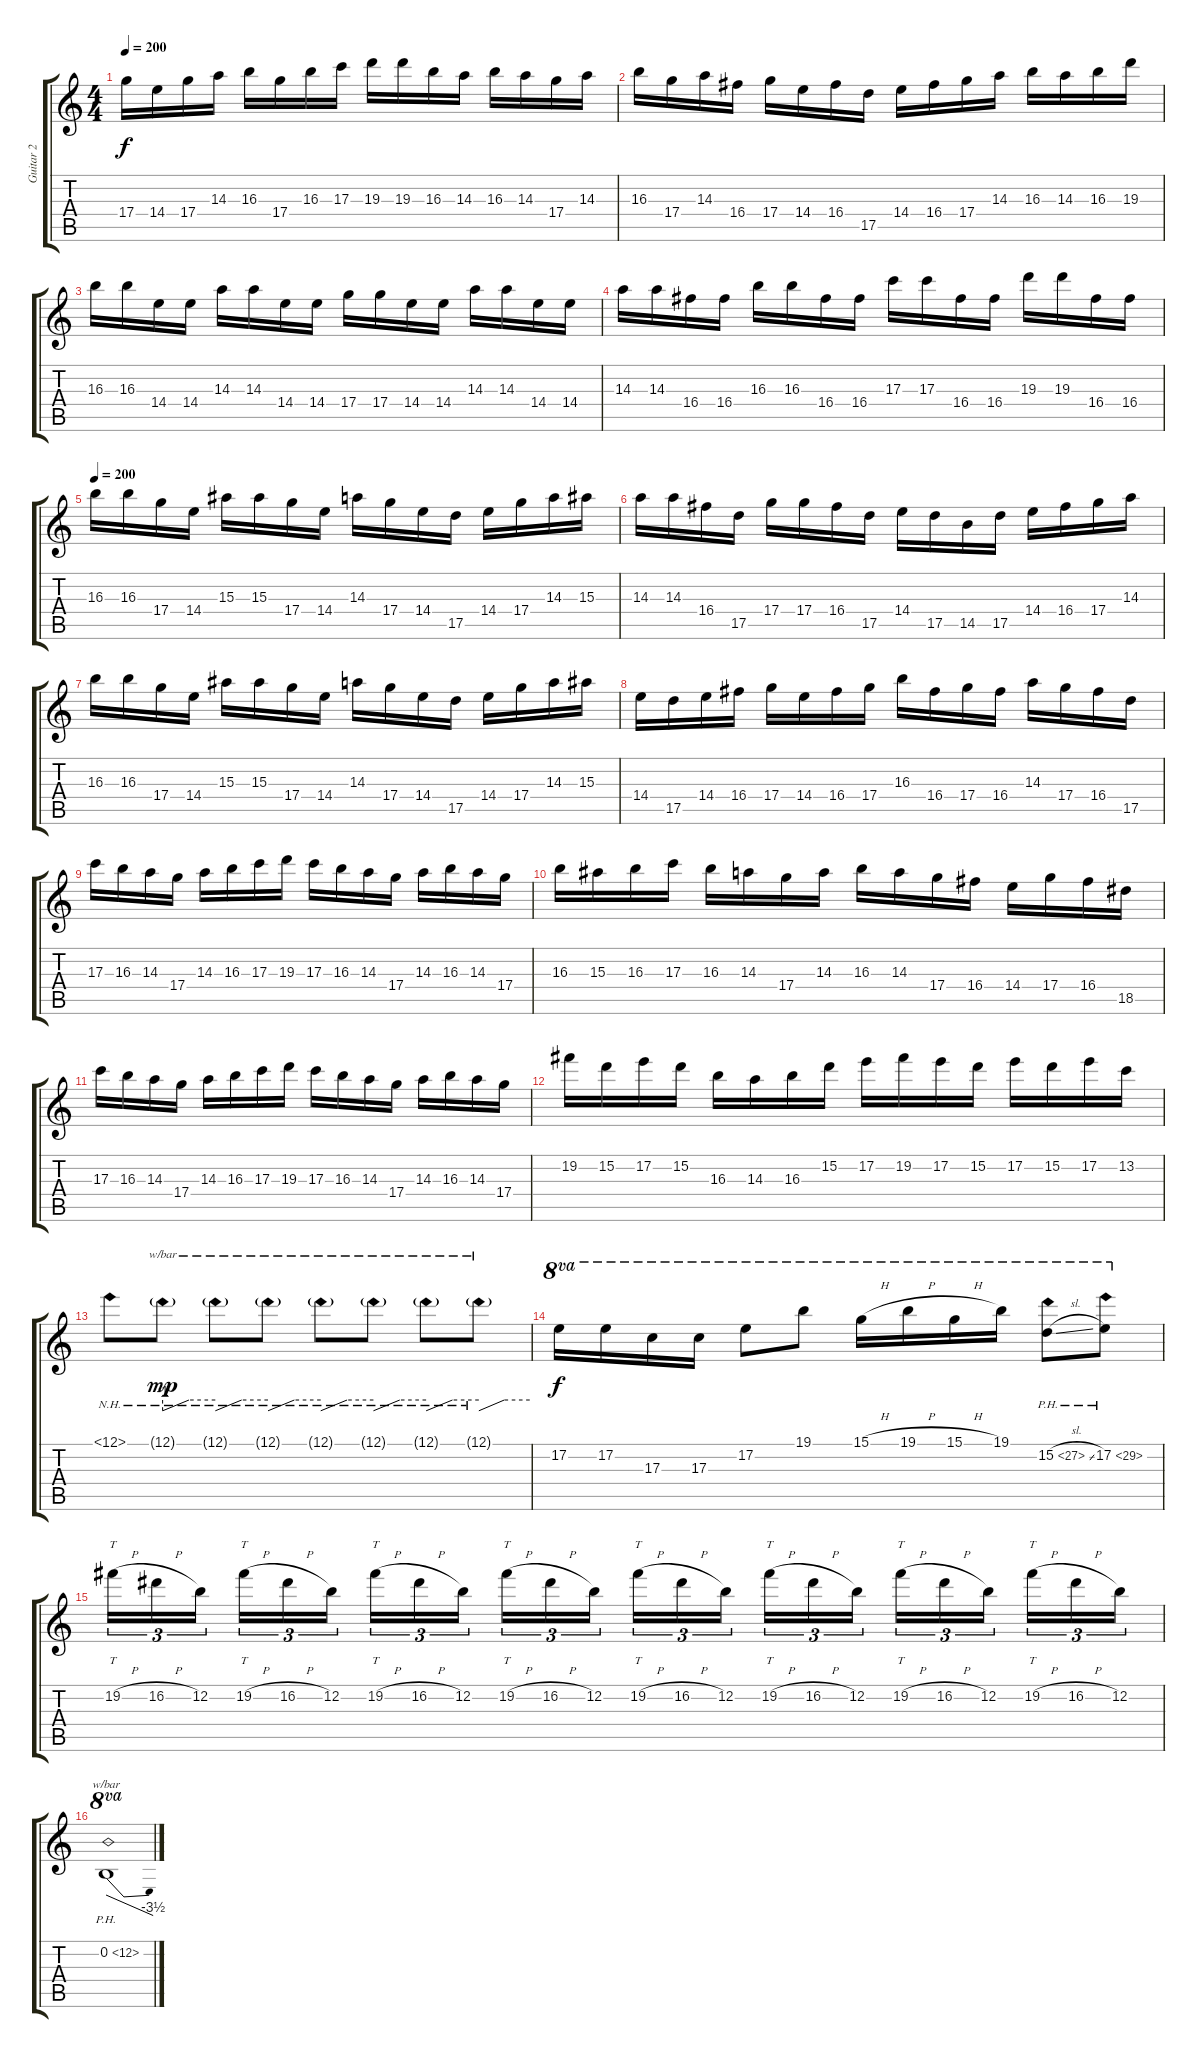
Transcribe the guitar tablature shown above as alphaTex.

\track ("Guitar 2" "Guitar 2") {instrument overdrivenguitar}
\staff {score tabs}
\tuning (E4 B3 G3 D3 A2 E2) {hide}
\ts (4 4)
\tempo 200
\clef g2
\ks c
17.4.16{dy f} 14.4.16 17.4.16 14.3.16 16.3.16 17.4.16 16.3.16 17.3.16 19.3.16 19.3.16 16.3.16 14.3.16 16.3.16 14.3.16 17.4.16 14.3.16 |
16.3.16 17.4.16 14.3.16 16.4.16 17.4.16 14.4.16 16.4.16 17.5.16 14.4.16 16.4.16 17.4.16 14.3.16 16.3.16 14.3.16 16.3.16 19.3.16 |
16.3.16 16.3.16 14.4.16 14.4.16 14.3.16 14.3.16 14.4.16 14.4.16 17.4.16 17.4.16 14.4.16 14.4.16 14.3.16 14.3.16 14.4.16 14.4.16 |
14.3.16 14.3.16 16.4.16 16.4.16 16.3.16 16.3.16 16.4.16 16.4.16 17.3.16 17.3.16 16.4.16 16.4.16 19.3.16 19.3.16 16.4.16 16.4.16 |
\tempo 200
16.3.16 16.3.16 17.4.16 14.4.16 15.3.16 15.3.16 17.4.16 14.4.16 14.3.16 17.4.16 14.4.16 17.5.16 14.4.16 17.4.16 14.3.16 15.3.16 |
14.3.16 14.3.16 16.4.16 17.5.16 17.4.16 17.4.16 16.4.16 17.5.16 14.4.16 17.5.16 14.5.16 17.5.16 14.4.16 16.4.16 17.4.16 14.3.16 |
16.3.16 16.3.16 17.4.16 14.4.16 15.3.16 15.3.16 17.4.16 14.4.16 14.3.16 17.4.16 14.4.16 17.5.16 14.4.16 17.4.16 14.3.16 15.3.16 |
14.4.16 17.5.16 14.4.16 16.4.16 17.4.16 14.4.16 16.4.16 17.4.16 16.3.16 16.4.16 17.4.16 16.4.16 14.3.16 17.4.16 16.4.16 17.5.16 |
17.3.16 16.3.16 14.3.16 17.4.16 14.3.16 16.3.16 17.3.16 19.3.16 17.3.16 16.3.16 14.3.16 17.4.16 14.3.16 16.3.16 14.3.16 17.4.16 |
16.3.16 15.3.16 16.3.16 17.3.16 16.3.16 14.3.16 17.4.16 14.3.16 16.3.16 14.3.16 17.4.16 16.4.16 14.4.16 17.4.16 16.4.16 18.5.16 |
17.3.16 16.3.16 14.3.16 17.4.16 14.3.16 16.3.16 17.3.16 19.3.16 17.3.16 16.3.16 14.3.16 17.4.16 14.3.16 16.3.16 14.3.16 17.4.16 |
19.2.16 15.2.16 17.2.16 15.2.16 16.3.16 14.3.16 16.3.16 15.2.16 17.2.16 19.2.16 17.2.16 15.2.16 17.2.16 15.2.16 17.2.16 13.2.16 |
12.1{nh}.8 12.1{nh g}.8{tbe (custom default 0 -4 30 0 60 0) dy mp} 12.1{nh g}.8{tbe (custom default 0 -4 30 0 60 0)} 12.1{nh g}.8{tbe (custom default 0 -4 30 0 60 0)} 12.1{nh g}.8{tbe (custom default 0 -4 30 0 60 0)} 12.1{nh g}.8{tbe (custom default 0 -4 30 0 60 0)} 12.1{nh g}.8{tbe (custom default 0 -4 30 0 60 0)} 12.1{nh g}.8{tbe (custom default 0 -4 30 0 60 0)} |
17.2.16{ot 8va dy f} 17.2.16{ot 8va} 17.3.16{ot 8va} 17.3.16{ot 8va} 17.2.8{ot 8va} 19.1.8{ot 8va} 15.1{h}.16{ot 8va} 19.1{h}.16{ot 8va} 15.1{h}.16{ot 8va} 19.1.16{ot 8va} 15.2{ph 12 sl}.8{ot 8va} 17.2{ph 12}.8{ot 8va} |
19.2{h}.16{tt tu (3 2)} 16.2{h}.16{tu (3 2)} 12.2.16{tu (3 2) beam splitsecondary} 19.2{h}.16{tt tu (3 2)} 16.2{h}.16{tu (3 2)} 12.2.16{tu (3 2)} 19.2{h}.16{tt tu (3 2)} 16.2{h}.16{tu (3 2)} 12.2.16{tu (3 2) beam splitsecondary} 19.2{h}.16{tt tu (3 2)} 16.2{h}.16{tu (3 2)} 12.2.16{tu (3 2)} 19.2{h}.16{tt tu (3 2)} 16.2{h}.16{tu (3 2)} 12.2.16{tu (3 2) beam splitsecondary} 19.2{h}.16{tt tu (3 2)} 16.2{h}.16{tu (3 2)} 12.2.16{tu (3 2)} 19.2{h}.16{tt tu (3 2)} 16.2{h}.16{tu (3 2)} 12.2.16{tu (3 2) beam splitsecondary} 19.2{h}.16{tt tu (3 2)} 16.2{h}.16{tu (3 2)} 12.2.16{tu (3 2)} |
0.2{ph 12}.1{tbe (dive default 0 0 60 -14) ot 8va}
